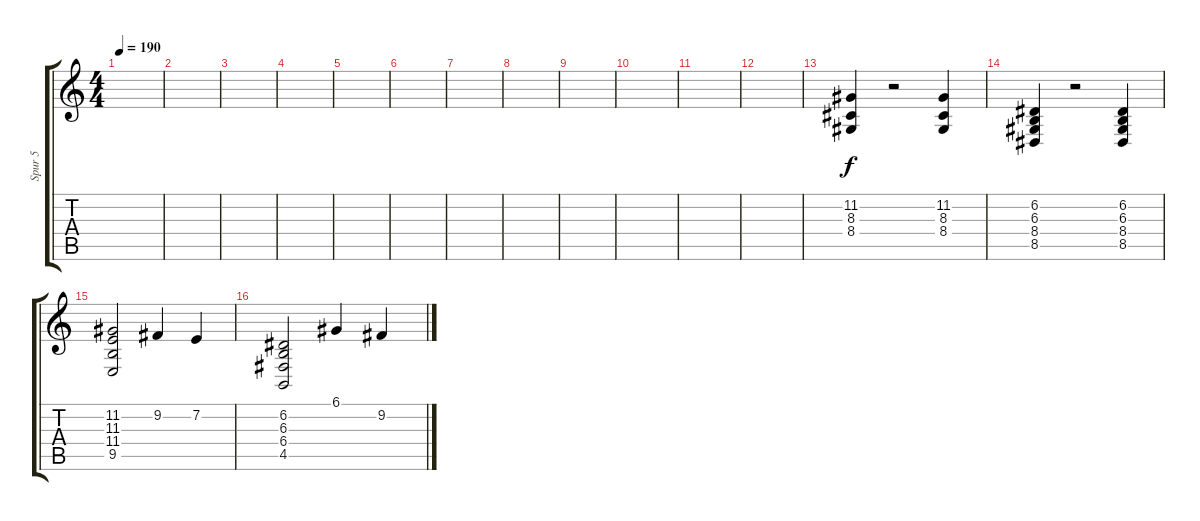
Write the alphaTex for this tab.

\track ("Spur 5" "Spur 5") {instrument violin}
\staff {score tabs}
\tuning (D4 A3 F3 C3 G2 D2) {hide}
\ts (4 4)
\tempo 190
\clef g2
\ks c
|
|
|
|
|
|
|
|
|
|
|
|
(11.2 8.3 8.4).4 r.2 (11.2 8.3 8.4).4 |
(6.2 6.3 8.4 8.5).4 r.2 (6.2 6.3 8.4 8.5).4 |
(11.2 11.3 11.4 9.5).2 9.2.4 7.2.4 |
(6.2 6.3 6.4 4.5).2 6.1.4 9.2.4
